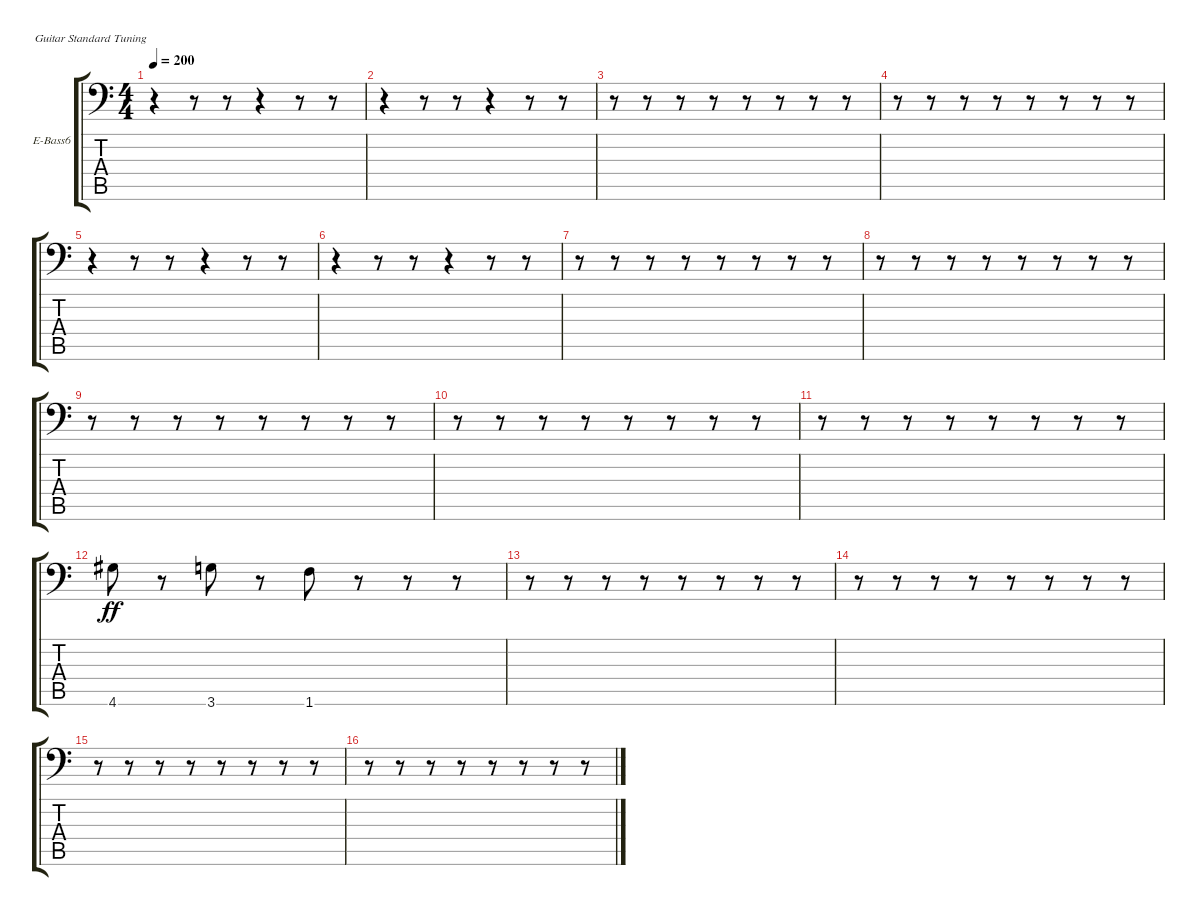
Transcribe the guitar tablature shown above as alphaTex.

\bracketExtendMode groupsimilarinstruments
\firstSystemTrackNameOrientation horizontal
\otherSystemsTrackNameOrientation horizontal
\track ("Бас" "E-Bass6") {instrument electricbasspick}
\staff {score tabs}
\tuning (E4 B3 G3 D3 A2 E2)
\ts (4 4)
\tempo 200
\clef f4
\ks c
r.4{dy f} r.8 r.8 r.4 r.8 r.8 |
r.4 r.8 r.8 r.4 r.8 r.8 |
r.8 r.8 r.8 r.8 r.8 r.8 r.8 r.8 |
r.8 r.8 r.8 r.8 r.8 r.8 r.8 r.8 |
r.4 r.8 r.8 r.4 r.8 r.8 |
r.4 r.8 r.8 r.4 r.8 r.8 |
r.8 r.8 r.8 r.8 r.8 r.8 r.8 r.8 |
r.8 r.8 r.8 r.8 r.8 r.8 r.8 r.8 |
r.8 r.8 r.8 r.8 r.8 r.8 r.8 r.8 |
r.8 r.8 r.8 r.8 r.8 r.8 r.8 r.8 |
r.8 r.8 r.8 r.8 r.8 r.8 r.8 r.8 |
4.6.8{dy ff} r.8 3.6.8 r.8 1.6.8 r.8 r.8 r.8 |
r.8 r.8 r.8 r.8 r.8 r.8 r.8 r.8 |
r.8 r.8 r.8 r.8 r.8 r.8 r.8 r.8 |
r.8 r.8 r.8 r.8 r.8 r.8 r.8 r.8 |
r.8 r.8 r.8 r.8 r.8 r.8 r.8 r.8
